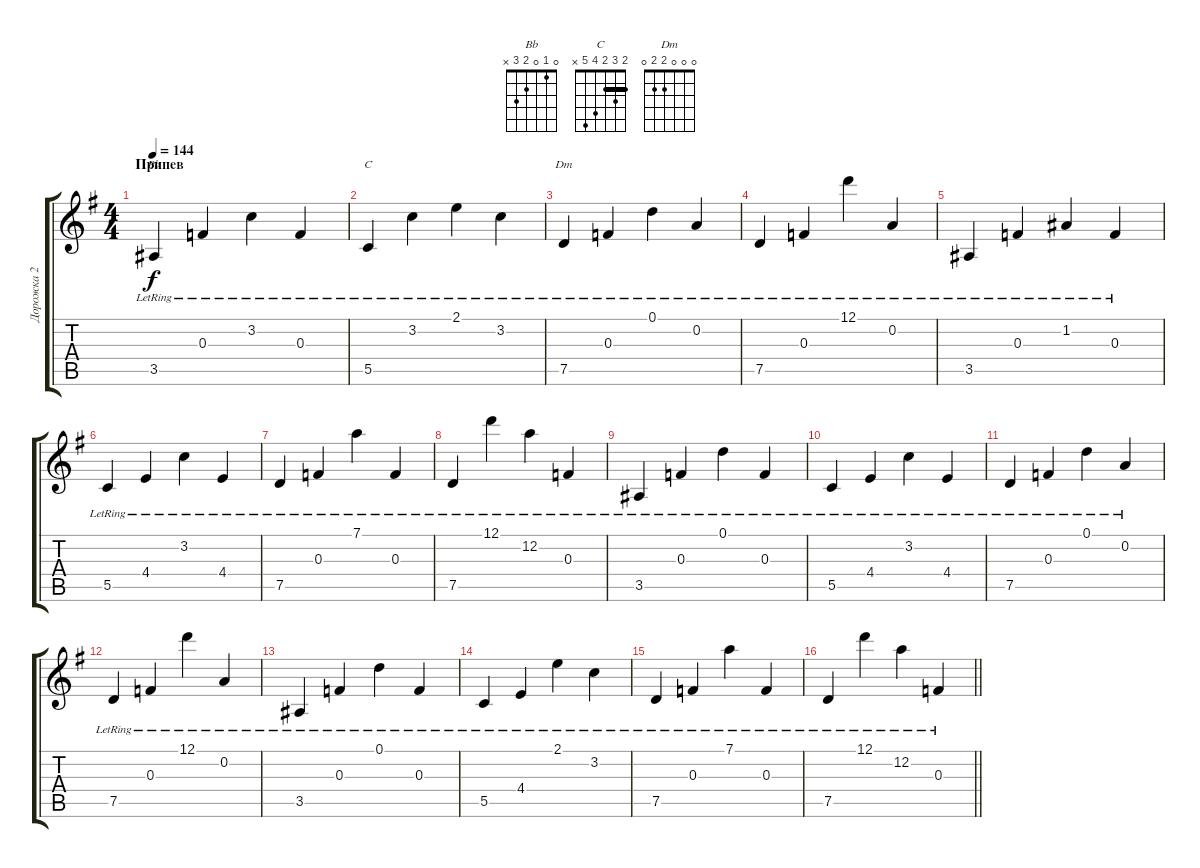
\track ("Дорожка 2" "Дорожка 2") {instrument overdrivenguitar}
\staff {score tabs}
\tuning (D4 A3 F3 C3 G2 D2) {hide}
\chord ("Bb" 0 1 0 2 3 x)
\chord ("C" 2 3 2 4 5 x) {barre 2}
\chord ("Dm" 0 0 0 2 2 0)
\ts (4 4)
\section ("" "Припев")
\tempo 144
\clef g2
\ks g
3.5{lr}.4{ch "Bb" dy f volume 13 instrument electricguitarjazz} 0.3{lr}.4 3.2{lr}.4 0.3{lr}.4 |
5.5{lr}.4{ch "C"} 3.2{lr}.4 2.1{lr}.4 3.2{lr}.4 |
7.5{lr}.4{ch "Dm"} 0.3{lr}.4 0.1{lr}.4 0.2{lr}.4 |
7.5{lr}.4 0.3{lr}.4 12.1{lr}.4 0.2{lr}.4 |
3.5{lr}.4 0.3{lr}.4 1.2{lr}.4 0.3{lr}.4 |
5.5{lr}.4 4.4{lr}.4 3.2{lr}.4 4.4{lr}.4 |
7.5{lr}.4 0.3{lr}.4 7.1{lr}.4 0.3{lr}.4 |
7.5{lr}.4 12.1{lr}.4 12.2{lr}.4 0.3{lr}.4 |
3.5{lr}.4 0.3{lr}.4 0.1{lr}.4 0.3{lr}.4 |
5.5{lr}.4 4.4{lr}.4 3.2{lr}.4 4.4{lr}.4 |
7.5{lr}.4 0.3{lr}.4 0.1{lr}.4 0.2{lr}.4 |
7.5{lr}.4 0.3{lr}.4 12.1{lr}.4 0.2{lr}.4 |
3.5{lr}.4 0.3{lr}.4 0.1{lr}.4 0.3{lr}.4 |
5.5{lr}.4 4.4{lr}.4 2.1{lr}.4 3.2{lr}.4 |
7.5{lr}.4 0.3{lr}.4 7.1{lr}.4 0.3{lr}.4 |
\barLineRight lightlight
7.5{lr}.4 12.1{lr}.4 12.2{lr}.4 0.3{lr}.4
